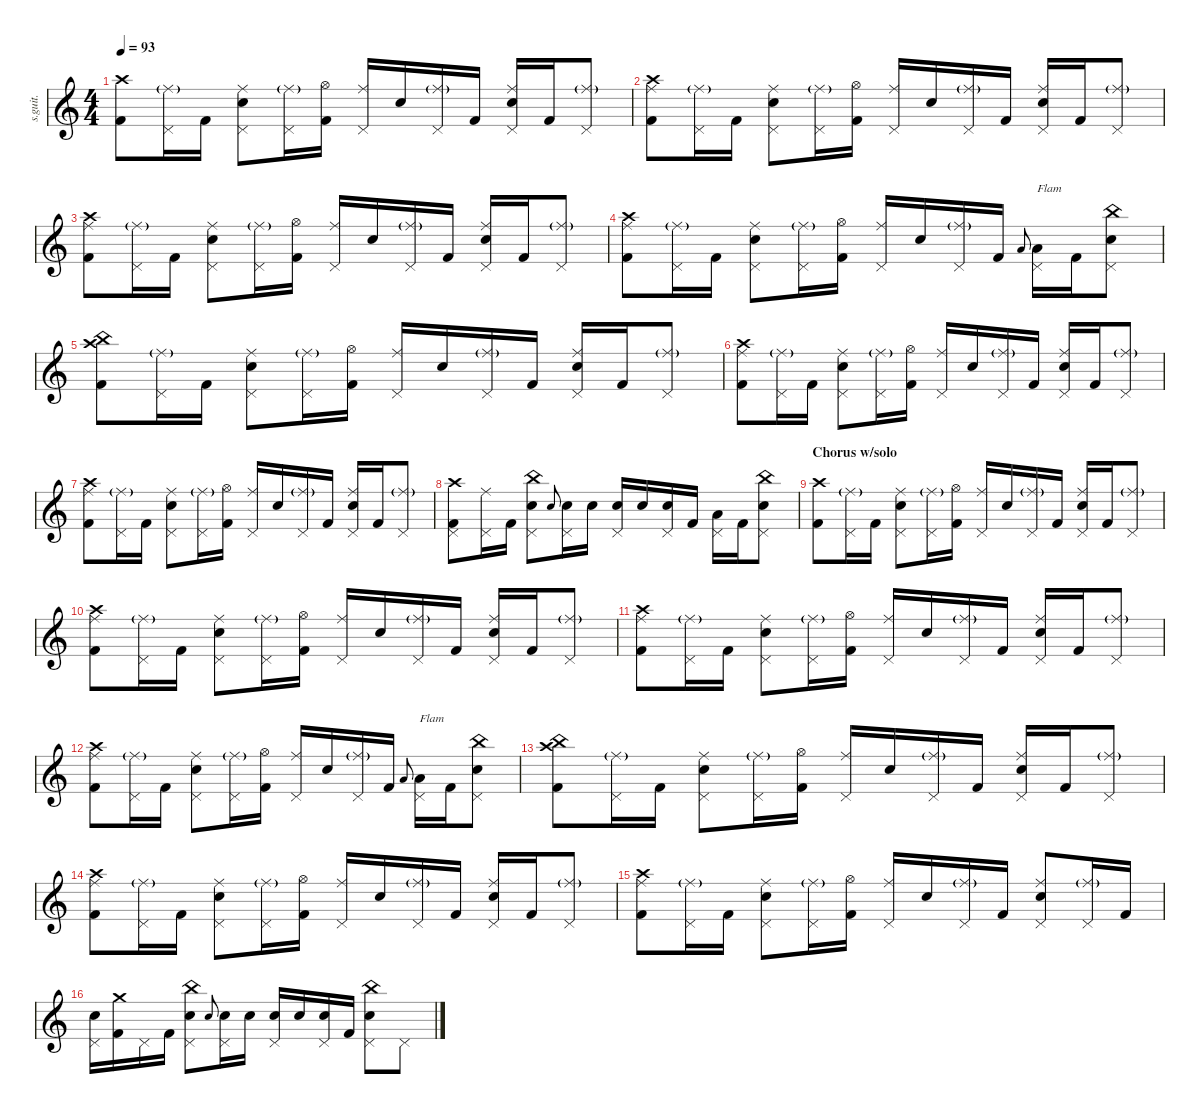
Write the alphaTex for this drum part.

\defaultSystemsLayout 4
\hideDynamics
\bracketExtendMode nobrackets
\track ("Dominic Howard - Drums" "s.guit.") {instrument percussion}
\staff {score}
\articulation defaults
\ts (4 4)
\tempo 93
\clef g2
\ks c
("Crash high (hit)" "Kick (hit) 2").8{dy f} ("Ride (middle)"{g} "Pedal Hi-Hat (hit)").16 "Kick (hit) 2".16 ("Ride (middle)" "Snare (hit) 2" "Pedal Hi-Hat (hit)").8 ("Ride (middle)"{g} "Pedal Hi-Hat (hit)").16 ("Hi-Hat (open)" "Kick (hit) 2").16 ("Ride (middle)" "Pedal Hi-Hat (hit)").16 "Snare (hit) 2".16 ("Ride (middle)"{g} "Pedal Hi-Hat (hit)").16 "Kick (hit) 2".16 ("Ride (middle)" "Snare (hit) 2" "Pedal Hi-Hat (hit)").16 "Kick (hit) 2".16 ("Ride (middle)"{g} "Pedal Hi-Hat (hit)").8 |
("Crash high (hit)" "Ride (middle)" "Kick (hit) 2").8 ("Ride (middle)"{g} "Pedal Hi-Hat (hit)").16 "Kick (hit) 2".16 ("Ride (middle)" "Snare (hit) 2" "Pedal Hi-Hat (hit)").8 ("Ride (middle)"{g} "Pedal Hi-Hat (hit)").16 ("Hi-Hat (open)" "Kick (hit) 2").16 ("Ride (middle)" "Pedal Hi-Hat (hit)").16 "Snare (hit) 2".16 ("Ride (middle)"{g} "Pedal Hi-Hat (hit)").16 "Kick (hit) 2".16 ("Ride (middle)" "Snare (hit) 2" "Pedal Hi-Hat (hit)").16 "Kick (hit) 2".16 ("Ride (middle)"{g} "Pedal Hi-Hat (hit)").8 |
("Crash high (hit)" "Ride (middle)" "Kick (hit) 2").8 ("Ride (middle)"{g} "Pedal Hi-Hat (hit)").16 "Kick (hit) 2".16 ("Ride (middle)" "Snare (hit) 2" "Pedal Hi-Hat (hit)").8 ("Ride (middle)"{g} "Pedal Hi-Hat (hit)").16 ("Hi-Hat (open)" "Kick (hit) 2").16 ("Ride (middle)" "Pedal Hi-Hat (hit)").16 "Snare (hit) 2".16 ("Ride (middle)"{g} "Pedal Hi-Hat (hit)").16 "Kick (hit) 2".16 ("Ride (middle)" "Snare (hit) 2" "Pedal Hi-Hat (hit)").16 "Kick (hit) 2".16 ("Ride (middle)"{g} "Pedal Hi-Hat (hit)").8 |
("Crash high (hit)" "Ride (middle)" "Kick (hit) 2").8 ("Ride (middle)"{g} "Pedal Hi-Hat (hit)").16 "Kick (hit) 2".16 ("Ride (middle)" "Snare (hit) 2" "Pedal Hi-Hat (hit)").8 ("Ride (middle)"{g} "Pedal Hi-Hat (hit)").16 ("Hi-Hat (open)" "Kick (hit) 2").16 ("Ride (middle)" "Pedal Hi-Hat (hit)").16 "Snare (hit) 2".16 ("Ride (middle)"{g} "Pedal Hi-Hat (hit)").16 "Kick (hit) 2".16 "Low Floor Tom (hit)".8{gr onbeat} ("Low Floor Tom (hit)" "Pedal Hi-Hat (hit)").16{txt "Flam"} "Kick (hit) 2".16 ("China (hit)" "Snare (hit) 2" "Pedal Hi-Hat (hit)").8 |
("China (hit)" "Crash high (hit)" "Kick (hit) 2").8 ("Ride (middle)"{g} "Pedal Hi-Hat (hit)").16 "Kick (hit) 2".16 ("Ride (middle)" "Snare (hit) 2" "Pedal Hi-Hat (hit)").8 ("Ride (middle)"{g} "Pedal Hi-Hat (hit)").16 ("Hi-Hat (open)" "Kick (hit) 2").16 ("Ride (middle)" "Pedal Hi-Hat (hit)").16 "Snare (hit) 2".16 ("Ride (middle)"{g} "Pedal Hi-Hat (hit)").16 "Kick (hit) 2".16 ("Ride (middle)" "Snare (hit) 2" "Pedal Hi-Hat (hit)").16 "Kick (hit) 2".16 ("Ride (middle)"{g} "Pedal Hi-Hat (hit)").8 |
("Crash high (hit)" "Ride (middle)" "Kick (hit) 2").8 ("Ride (middle)"{g} "Pedal Hi-Hat (hit)").16 "Kick (hit) 2".16 ("Ride (middle)" "Snare (hit) 2" "Pedal Hi-Hat (hit)").8 ("Ride (middle)"{g} "Pedal Hi-Hat (hit)").16 ("Hi-Hat (open)" "Kick (hit) 2").16 ("Ride (middle)" "Pedal Hi-Hat (hit)").16 "Snare (hit) 2".16 ("Ride (middle)"{g} "Pedal Hi-Hat (hit)").16 "Kick (hit) 2".16 ("Ride (middle)" "Snare (hit) 2" "Pedal Hi-Hat (hit)").16 "Kick (hit) 2".16 ("Ride (middle)"{g} "Pedal Hi-Hat (hit)").8 |
("Crash high (hit)" "Ride (middle)" "Kick (hit) 2").8 ("Ride (middle)"{g} "Pedal Hi-Hat (hit)").16 "Kick (hit) 2".16 ("Ride (middle)" "Snare (hit) 2" "Pedal Hi-Hat (hit)").8 ("Ride (middle)"{g} "Pedal Hi-Hat (hit)").16 ("Hi-Hat (open)" "Kick (hit) 2").16 ("Ride (middle)" "Pedal Hi-Hat (hit)").16 "Snare (hit) 2".16 ("Ride (middle)"{g} "Pedal Hi-Hat (hit)").16 "Kick (hit) 2".16 ("Ride (middle)" "Snare (hit) 2" "Pedal Hi-Hat (hit)").16 "Kick (hit) 2".16 ("Ride (middle)"{g} "Pedal Hi-Hat (hit)").8 |
("Crash high (hit)" "Kick (hit) 2" "Pedal Hi-Hat (hit)").8 ("Ride (middle)" "Pedal Hi-Hat (hit)").16 "Kick (hit) 2".16 ("China (hit)" "Snare (hit) 2" "Pedal Hi-Hat (hit)").8 "Snare (hit) 2".8{gr onbeat} ("Snare (hit) 2" "Pedal Hi-Hat (hit)").16 "Snare (hit) 2".16 ("Snare (hit) 2" "Pedal Hi-Hat (hit)").16 "Snare (hit) 2".16 ("Snare (hit) 2" "Pedal Hi-Hat (hit)").16 "Kick (hit) 2".16 ("Low Floor Tom (hit)" "Pedal Hi-Hat (hit)").16 "Kick (hit) 2".16 ("China (hit)" "Snare (hit) 2" "Pedal Hi-Hat (hit)").8 |
\section ("" "Chorus w/solo")
("Crash high (hit)" "Kick (hit) 2").8 ("Ride (middle)"{g} "Pedal Hi-Hat (hit)").16 "Kick (hit) 2".16 ("Ride (middle)" "Snare (hit) 2" "Pedal Hi-Hat (hit)").8 ("Ride (middle)"{g} "Pedal Hi-Hat (hit)").16 ("Hi-Hat (open)" "Kick (hit) 2").16 ("Ride (middle)" "Pedal Hi-Hat (hit)").16 "Snare (hit) 2".16 ("Ride (middle)"{g} "Pedal Hi-Hat (hit)").16 "Kick (hit) 2".16 ("Ride (middle)" "Snare (hit) 2" "Pedal Hi-Hat (hit)").16 "Kick (hit) 2".16 ("Ride (middle)"{g} "Pedal Hi-Hat (hit)").8 |
("Crash high (hit)" "Ride (middle)" "Kick (hit) 2").8 ("Ride (middle)"{g} "Pedal Hi-Hat (hit)").16 "Kick (hit) 2".16 ("Ride (middle)" "Snare (hit) 2" "Pedal Hi-Hat (hit)").8 ("Ride (middle)"{g} "Pedal Hi-Hat (hit)").16 ("Hi-Hat (open)" "Kick (hit) 2").16 ("Ride (middle)" "Pedal Hi-Hat (hit)").16 "Snare (hit) 2".16 ("Ride (middle)"{g} "Pedal Hi-Hat (hit)").16 "Kick (hit) 2".16 ("Ride (middle)" "Snare (hit) 2" "Pedal Hi-Hat (hit)").16 "Kick (hit) 2".16 ("Ride (middle)"{g} "Pedal Hi-Hat (hit)").8 |
("Crash high (hit)" "Ride (middle)" "Kick (hit) 2").8 ("Ride (middle)"{g} "Pedal Hi-Hat (hit)").16 "Kick (hit) 2".16 ("Ride (middle)" "Snare (hit) 2" "Pedal Hi-Hat (hit)").8 ("Ride (middle)"{g} "Pedal Hi-Hat (hit)").16 ("Hi-Hat (open)" "Kick (hit) 2").16 ("Ride (middle)" "Pedal Hi-Hat (hit)").16 "Snare (hit) 2".16 ("Ride (middle)"{g} "Pedal Hi-Hat (hit)").16 "Kick (hit) 2".16 ("Ride (middle)" "Snare (hit) 2" "Pedal Hi-Hat (hit)").16 "Kick (hit) 2".16 ("Ride (middle)"{g} "Pedal Hi-Hat (hit)").8 |
("Crash high (hit)" "Ride (middle)" "Kick (hit) 2").8 ("Ride (middle)"{g} "Pedal Hi-Hat (hit)").16 "Kick (hit) 2".16 ("Ride (middle)" "Snare (hit) 2" "Pedal Hi-Hat (hit)").8 ("Ride (middle)"{g} "Pedal Hi-Hat (hit)").16 ("Hi-Hat (open)" "Kick (hit) 2").16 ("Ride (middle)" "Pedal Hi-Hat (hit)").16 "Snare (hit) 2".16 ("Ride (middle)"{g} "Pedal Hi-Hat (hit)").16 "Kick (hit) 2".16 "Low Floor Tom (hit)".8{gr onbeat} ("Low Floor Tom (hit)" "Pedal Hi-Hat (hit)").16{txt "Flam"} "Kick (hit) 2".16 ("China (hit)" "Snare (hit) 2" "Pedal Hi-Hat (hit)").8 |
("China (hit)" "Crash high (hit)" "Kick (hit) 2").8 ("Ride (middle)"{g} "Pedal Hi-Hat (hit)").16 "Kick (hit) 2".16 ("Ride (middle)" "Snare (hit) 2" "Pedal Hi-Hat (hit)").8 ("Ride (middle)"{g} "Pedal Hi-Hat (hit)").16 ("Hi-Hat (open)" "Kick (hit) 2").16 ("Ride (middle)" "Pedal Hi-Hat (hit)").16 "Snare (hit) 2".16 ("Ride (middle)"{g} "Pedal Hi-Hat (hit)").16 "Kick (hit) 2".16 ("Ride (middle)" "Snare (hit) 2" "Pedal Hi-Hat (hit)").16 "Kick (hit) 2".16 ("Ride (middle)"{g} "Pedal Hi-Hat (hit)").8 |
("Crash high (hit)" "Ride (middle)" "Kick (hit) 2").8 ("Ride (middle)"{g} "Pedal Hi-Hat (hit)").16 "Kick (hit) 2".16 ("Ride (middle)" "Snare (hit) 2" "Pedal Hi-Hat (hit)").8 ("Ride (middle)"{g} "Pedal Hi-Hat (hit)").16 ("Hi-Hat (open)" "Kick (hit) 2").16 ("Ride (middle)" "Pedal Hi-Hat (hit)").16 "Snare (hit) 2".16 ("Ride (middle)"{g} "Pedal Hi-Hat (hit)").16 "Kick (hit) 2".16 ("Ride (middle)" "Snare (hit) 2" "Pedal Hi-Hat (hit)").16 "Kick (hit) 2".16 ("Ride (middle)"{g} "Pedal Hi-Hat (hit)").8 |
("Crash high (hit)" "Ride (middle)" "Kick (hit) 2").8 ("Ride (middle)"{g} "Pedal Hi-Hat (hit)").16 "Kick (hit) 2".16 ("Ride (middle)" "Snare (hit) 2" "Pedal Hi-Hat (hit)").8 ("Ride (middle)"{g} "Pedal Hi-Hat (hit)").16 ("Hi-Hat (open)" "Kick (hit) 2").16 ("Ride (middle)" "Pedal Hi-Hat (hit)").16 "Snare (hit) 2".16 ("Ride (middle)"{g} "Pedal Hi-Hat (hit)").16 "Kick (hit) 2".16 ("Ride (middle)" "Snare (hit) 2" "Pedal Hi-Hat (hit)").8 ("Ride (middle)"{g} "Pedal Hi-Hat (hit)").16 "Kick (hit) 2".16 |
("Snare (hit) 2" "Pedal Hi-Hat (hit)").16 ("Crash medium (hit)" "Kick (hit) 2").16 "Pedal Hi-Hat (hit)".16 "Kick (hit) 2".16 ("China (hit)" "Snare (hit) 2" "Pedal Hi-Hat (hit)").8 "Snare (hit) 2".8{gr onbeat} ("Snare (hit) 2" "Pedal Hi-Hat (hit)").16 "Snare (hit) 2".16 ("Snare (hit) 2" "Pedal Hi-Hat (hit)").16 "Snare (hit) 2".16 ("Snare (hit) 2" "Pedal Hi-Hat (hit)").16 "Kick (hit) 2".16 ("China (hit)" "Snare (hit) 2" "Pedal Hi-Hat (hit)").8 "Pedal Hi-Hat (hit)".8
